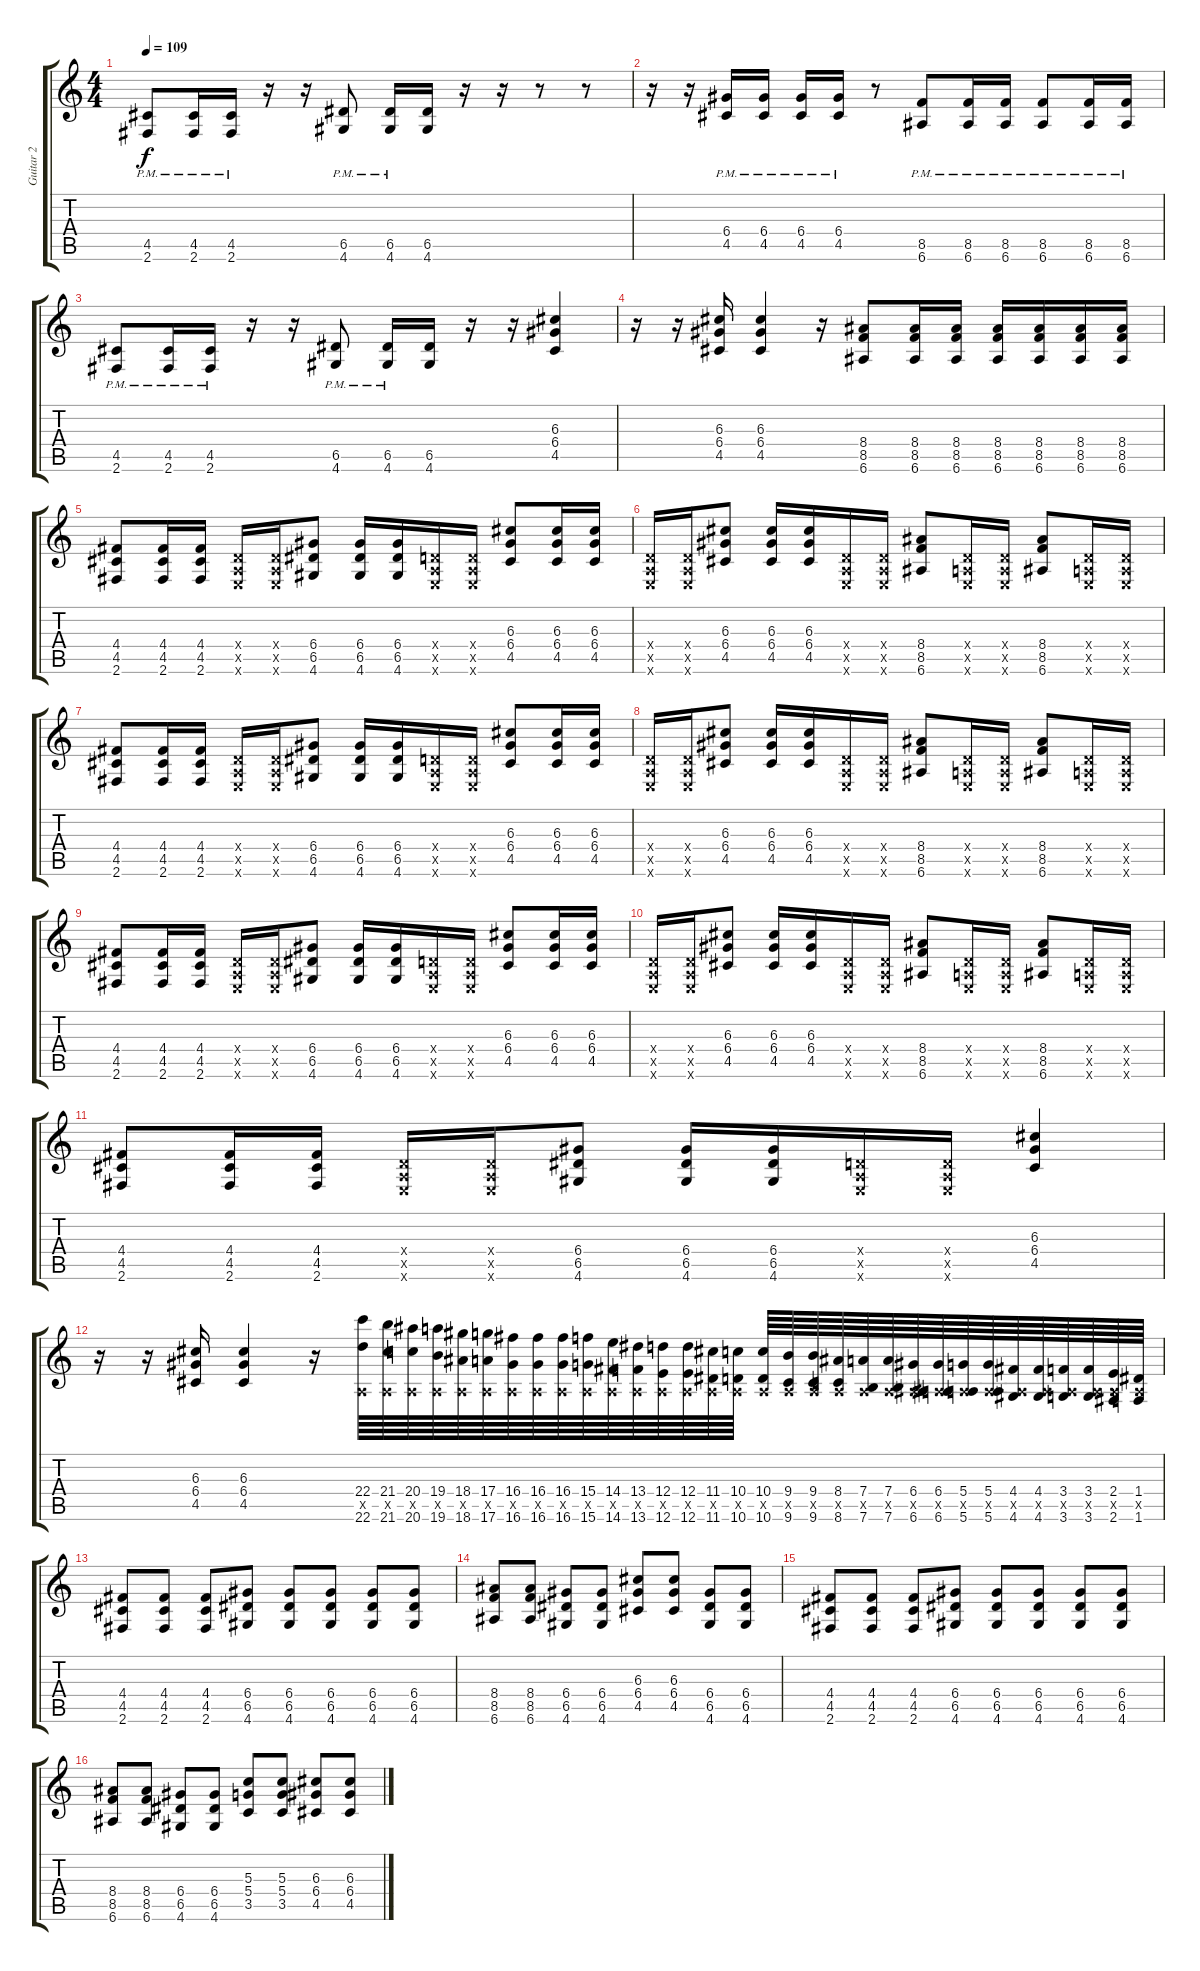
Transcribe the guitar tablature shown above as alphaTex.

\track ("Guitar 2" "Guitar 2") {instrument overdrivenguitar}
\staff {score tabs}
\tuning (E4 B3 G3 D3 A2 E2) {hide}
\ts (4 4)
\tempo 109
\clef g2
\ks c
(4.5{pm} 2.6{pm}).8{dy f} (4.5{pm} 2.6{pm}).16 (4.5{pm} 2.6{pm}).16 r.16 r.16 (6.5{pm} 4.6{pm}).8 (6.5{pm} 4.6{pm}).16 (6.5 4.6).16 r.16 r.16 r.8 r.8 |
r.16 r.16 (6.4{pm} 4.5{pm}).16 (6.4{pm} 4.5{pm}).16 (6.4{pm} 4.5{pm}).16 (6.4{pm} 4.5{pm}).16 r.8 (8.5{pm} 6.6{pm}).8 (8.5{pm} 6.6{pm}).16 (8.5{pm} 6.6{pm}).16 (8.5 6.6{pm}).8 (8.5{pm} 6.6{pm}).16 (8.5{pm} 6.6{pm}).16 |
(4.5{pm} 2.6{pm}).8 (4.5{pm} 2.6{pm}).16 (4.5{pm} 2.6{pm}).16 r.16 r.16 (6.5{pm} 4.6{pm}).8 (6.5{pm} 4.6{pm}).16 (6.5 4.6).16 r.16 r.16 (6.3 6.4 4.5).4 |
r.16 r.16 (6.3 6.4 4.5).16 (6.3 6.4 4.5).4 r.16 (8.4 8.5 6.6).8 (8.4 8.5 6.6).16 (8.4 8.5 6.6).16 (8.4 8.5 6.6).16 (8.4 8.5 6.6).16 (8.4 8.5 6.6).16 (8.4 8.5 6.6).16 |
(4.4 4.5 2.6).8 (4.4 4.5 2.6).16 (4.4 4.5 2.6).16 (0.4{x} 0.5{x} 0.6{x}).16 (0.4{x} 0.5{x} 0.6{x}).16 (6.4 6.5 4.6).8 (6.4 6.5 4.6).16 (6.4 6.5 4.6).16 (0.4{x} 0.5{x} 0.6{x}).16 (0.4{x} 0.5{x} 0.6{x}).16 (6.3 6.4 4.5).8 (6.3 6.4 4.5).16 (6.3 6.4 4.5).16 |
(0.4{x} 0.5{x} 0.6{x}).16 (0.4{x} 0.5{x} 0.6{x}).16 (6.3 6.4 4.5).8 (6.3 6.4 4.5).16 (6.3 6.4 4.5).16 (0.4{x} 0.5{x} 0.6{x}).16 (0.4{x} 0.5{x} 0.6{x}).16 (8.4 8.5 6.6).8 (0.4{x} 0.5{x} 0.6{x}).16 (0.4{x} 0.5{x} 0.6{x}).16 (8.4 8.5 6.6).8 (0.4{x} 0.5{x} 0.6{x}).16 (0.4{x} 0.5{x} 0.6{x}).16 |
(4.4 4.5 2.6).8 (4.4 4.5 2.6).16 (4.4 4.5 2.6).16 (0.4{x} 0.5{x} 0.6{x}).16 (0.4{x} 0.5{x} 0.6{x}).16 (6.4 6.5 4.6).8 (6.4 6.5 4.6).16 (6.4 6.5 4.6).16 (0.4{x} 0.5{x} 0.6{x}).16 (0.4{x} 0.5{x} 0.6{x}).16 (6.3 6.4 4.5).8 (6.3 6.4 4.5).16 (6.3 6.4 4.5).16 |
(0.4{x} 0.5{x} 0.6{x}).16 (0.4{x} 0.5{x} 0.6{x}).16 (6.3 6.4 4.5).8 (6.3 6.4 4.5).16 (6.3 6.4 4.5).16 (0.4{x} 0.5{x} 0.6{x}).16 (0.4{x} 0.5{x} 0.6{x}).16 (8.4 8.5 6.6).8 (0.4{x} 0.5{x} 0.6{x}).16 (0.4{x} 0.5{x} 0.6{x}).16 (8.4 8.5 6.6).8 (0.4{x} 0.5{x} 0.6{x}).16 (0.4{x} 0.5{x} 0.6{x}).16 |
(4.4 4.5 2.6).8 (4.4 4.5 2.6).16 (4.4 4.5 2.6).16 (0.4{x} 0.5{x} 0.6{x}).16 (0.4{x} 0.5{x} 0.6{x}).16 (6.4 6.5 4.6).8 (6.4 6.5 4.6).16 (6.4 6.5 4.6).16 (0.4{x} 0.5{x} 0.6{x}).16 (0.4{x} 0.5{x} 0.6{x}).16 (6.3 6.4 4.5).8 (6.3 6.4 4.5).16 (6.3 6.4 4.5).16 |
(0.4{x} 0.5{x} 0.6{x}).16 (0.4{x} 0.5{x} 0.6{x}).16 (6.3 6.4 4.5).8 (6.3 6.4 4.5).16 (6.3 6.4 4.5).16 (0.4{x} 0.5{x} 0.6{x}).16 (0.4{x} 0.5{x} 0.6{x}).16 (8.4 8.5 6.6).8 (0.4{x} 0.5{x} 0.6{x}).16 (0.4{x} 0.5{x} 0.6{x}).16 (8.4 8.5 6.6).8 (0.4{x} 0.5{x} 0.6{x}).16 (0.4{x} 0.5{x} 0.6{x}).16 |
(4.4 4.5 2.6).8 (4.4 4.5 2.6).16 (4.4 4.5 2.6).16 (0.4{x} 0.5{x} 0.6{x}).16 (0.4{x} 0.5{x} 0.6{x}).16 (6.4 6.5 4.6).8 (6.4 6.5 4.6).16 (6.4 6.5 4.6).16 (0.4{x} 0.5{x} 0.6{x}).16 (0.4{x} 0.5{x} 0.6{x}).16 (6.3 6.4 4.5).4 |
r.16 r.16 (6.3 6.4 4.5).16 (6.3 6.4 4.5).4 r.16 (22.4 0.5{x} 22.6).64 (21.4 0.5{x} 21.6).64 (20.4 0.5{x} 20.6).64 (19.4 0.5{x} 19.6).64 (18.4 0.5{x} 18.6).64 (17.4 0.5{x} 17.6).64 (16.4 0.5{x} 16.6).64 (16.4 0.5{x} 16.6).64 (16.4 0.5{x} 16.6).64 (15.4 0.5{x} 15.6).64 (14.4 0.5{x} 14.6).64 (13.4 0.5{x} 13.6).64 (12.4 0.5{x} 12.6).64 (12.4 0.5{x} 12.6).64 (11.4 0.5{x} 11.6).64 (10.4 0.5{x} 10.6).64 (10.4 0.5{x} 10.6).64 (9.4 0.5{x} 9.6).64 (9.4 0.5{x} 9.6).64 (8.4 0.5{x} 8.6).64 (7.4 0.5{x} 7.6).64 (7.4 0.5{x} 7.6).64 (6.4 0.5{x} 6.6).64 (6.4 0.5{x} 6.6).64 (5.4 0.5{x} 5.6).64 (5.4 0.5{x} 5.6).64 (4.4 0.5{x} 4.6).64 (4.4 0.5{x} 4.6).64 (3.4 0.5{x} 3.6).64 (3.4 0.5{x} 3.6).64 (2.4 0.5{x} 2.6).64 (1.4 0.5{x} 1.6).64 |
(4.4 4.5 2.6).8 (4.4 4.5 2.6).8 (4.4 4.5 2.6).8 (6.4 6.5 4.6).8 (6.4 6.5 4.6).8 (6.4 6.5 4.6).8 (6.4 6.5 4.6).8 (6.4 6.5 4.6).8 |
(8.4 8.5 6.6).8 (8.4 8.5 6.6).8 (6.4 6.5 4.6).8 (6.4 6.5 4.6).8 (6.3 6.4 4.5).8 (6.3 6.4 4.5).8 (6.4 6.5 4.6).8 (6.4 6.5 4.6).8 |
(4.4 4.5 2.6).8 (4.4 4.5 2.6).8 (4.4 4.5 2.6).8 (6.4 6.5 4.6).8 (6.4 6.5 4.6).8 (6.4 6.5 4.6).8 (6.4 6.5 4.6).8 (6.4 6.5 4.6).8 |
(8.4 8.5 6.6).8 (8.4 8.5 6.6).8 (6.4 6.5 4.6).8 (6.4 6.5 4.6).8 (5.3 5.4 3.5).8 (5.3 5.4 3.5).8 (6.3 6.4 4.5).8 (6.3 6.4 4.5).8
